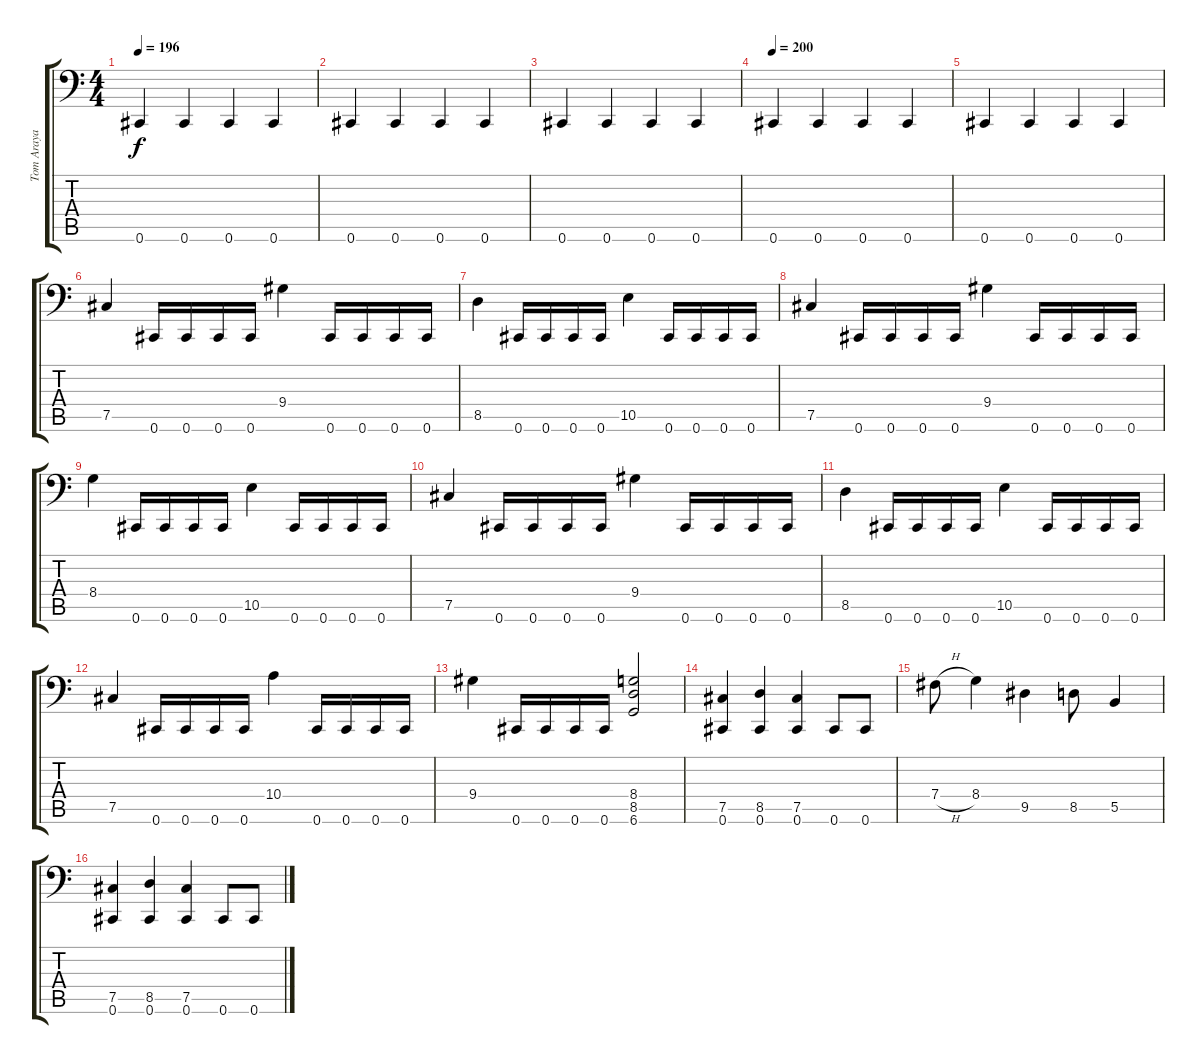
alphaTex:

\track ("Tom Araya" "Tom Araya") {instrument electricbasspick}
\staff {score tabs}
\tuning (Db3 Ab2 E2 B1 Gb1 Db1) {hide}
\ts (4 4)
\tempo 196
\clef f4
\ks c
0.6.4{dy f} 0.6.4 0.6.4 0.6.4 |
0.6.4 0.6.4 0.6.4 0.6.4 |
0.6.4 0.6.4 0.6.4 0.6.4 |
\tempo 200
0.6.4 0.6.4 0.6.4 0.6.4 |
0.6.4 0.6.4 0.6.4 0.6.4 |
7.5.4 0.6.16 0.6.16 0.6.16 0.6.16 9.4.4 0.6.16 0.6.16 0.6.16 0.6.16 |
8.5.4 0.6.16 0.6.16 0.6.16 0.6.16 10.5.4 0.6.16 0.6.16 0.6.16 0.6.16 |
7.5.4 0.6.16 0.6.16 0.6.16 0.6.16 9.4.4 0.6.16 0.6.16 0.6.16 0.6.16 |
8.4.4 0.6.16 0.6.16 0.6.16 0.6.16 10.5.4 0.6.16 0.6.16 0.6.16 0.6.16 |
7.5.4 0.6.16 0.6.16 0.6.16 0.6.16 9.4.4 0.6.16 0.6.16 0.6.16 0.6.16 |
8.5.4 0.6.16 0.6.16 0.6.16 0.6.16 10.5.4 0.6.16 0.6.16 0.6.16 0.6.16 |
7.5.4 0.6.16 0.6.16 0.6.16 0.6.16 10.4.4 0.6.16 0.6.16 0.6.16 0.6.16 |
9.4.4 0.6.16 0.6.16 0.6.16 0.6.16 (8.4 8.5 6.6).2 |
(7.5 0.6).4 (8.5 0.6).4 (7.5 0.6).4 0.6.8 0.6.8 |
7.4{h}.8 8.4.4 9.5.4 8.5.8 5.5.4 |
(7.5 0.6).4 (8.5 0.6).4 (7.5 0.6).4 0.6.8 0.6.8
